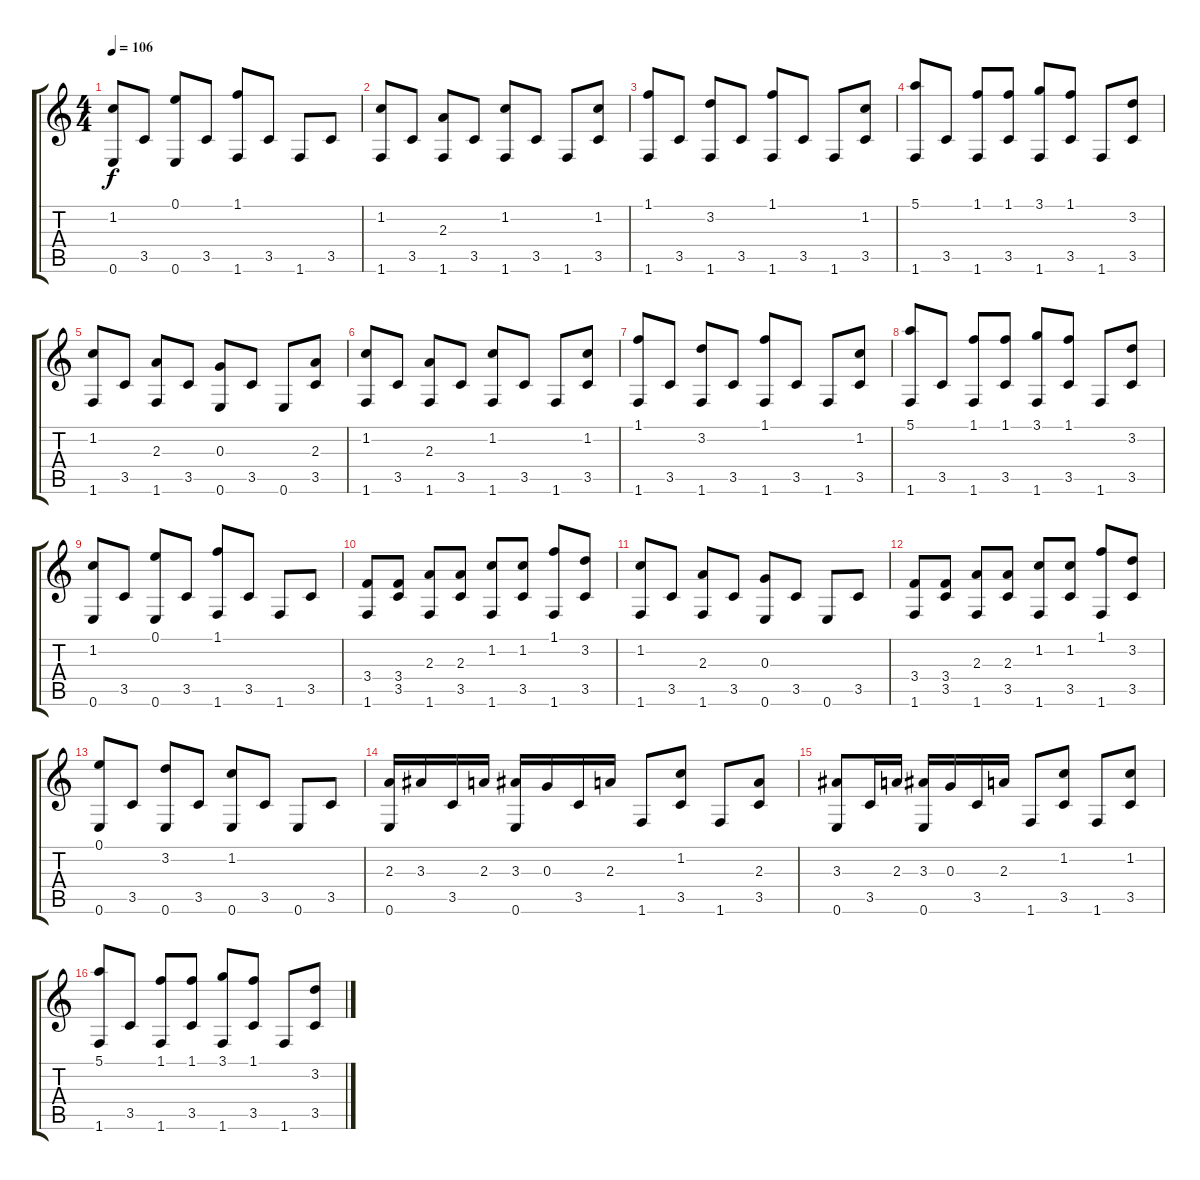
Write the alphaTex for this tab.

\track "" {instrument acousticguitarsteel}
\staff {score tabs}
\tuning (E4 B3 G3 D3 A2 E2) {hide}
\ts (4 4)
\tempo 106
\clef g2
\ks c
(1.2 0.6).8{dy f} 3.5.8 (0.1 0.6).8 3.5.8 (1.1 1.6).8 3.5.8 1.6.8 3.5.8 |
(1.2 1.6).8 3.5.8 (2.3 1.6).8 3.5.8 (1.2 1.6).8 3.5.8 1.6.8 (1.2 3.5).8 |
(1.1 1.6).8 3.5.8 (3.2 1.6).8 3.5.8 (1.1 1.6).8 3.5.8 1.6.8 (1.2 3.5).8 |
(5.1 1.6).8 3.5.8 (1.1 1.6).8 (1.1 3.5).8 (3.1 1.6).8 (1.1 3.5).8 1.6.8 (3.2 3.5).8 |
(1.2 1.6).8 3.5.8 (2.3 1.6).8 3.5.8 (0.3 0.6).8 3.5.8 0.6.8 (2.3 3.5).8 |
(1.2 1.6).8 3.5.8 (2.3 1.6).8 3.5.8 (1.2 1.6).8 3.5.8 1.6.8 (1.2 3.5).8 |
(1.1 1.6).8 3.5.8 (3.2 1.6).8 3.5.8 (1.1 1.6).8 3.5.8 1.6.8 (1.2 3.5).8 |
(5.1 1.6).8 3.5.8 (1.1 1.6).8 (1.1 3.5).8 (3.1 1.6).8 (1.1 3.5).8 1.6.8 (3.2 3.5).8 |
(1.2 0.6).8 3.5.8 (0.1 0.6).8 3.5.8 (1.1 1.6).8 3.5.8 1.6.8 3.5.8 |
(3.4 1.6).8 (3.4 3.5).8 (2.3 1.6).8 (2.3 3.5).8 (1.2 1.6).8 (1.2 3.5).8 (1.1 1.6).8 (3.2 3.5).8 |
(1.2 1.6).8 3.5.8 (2.3 1.6).8 3.5.8 (0.3 0.6).8 3.5.8 0.6.8 3.5.8 |
(3.4 1.6).8 (3.4 3.5).8 (2.3 1.6).8 (2.3 3.5).8 (1.2 1.6).8 (1.2 3.5).8 (1.1 1.6).8 (3.2 3.5).8 |
(0.1 0.6).8 3.5.8 (3.2 0.6).8 3.5.8 (1.2 0.6).8 3.5.8 0.6.8 3.5.8 |
(2.3 0.6).16 3.3.16 3.5.16 2.3.16 (3.3 0.6).16 0.3.16 3.5.16 2.3.16 1.6.8 (1.2 3.5).8 1.6.8 (2.3 3.5).8 |
(3.3 0.6).8 3.5.16 2.3.16 (3.3 0.6).16 0.3.16 3.5.16 2.3.16 1.6.8 (1.2 3.5).8 1.6.8 (1.2 3.5).8 |
(5.1 1.6).8 3.5.8 (1.1 1.6).8 (1.1 3.5).8 (3.1 1.6).8 (1.1 3.5).8 1.6.8 (3.2 3.5).8
